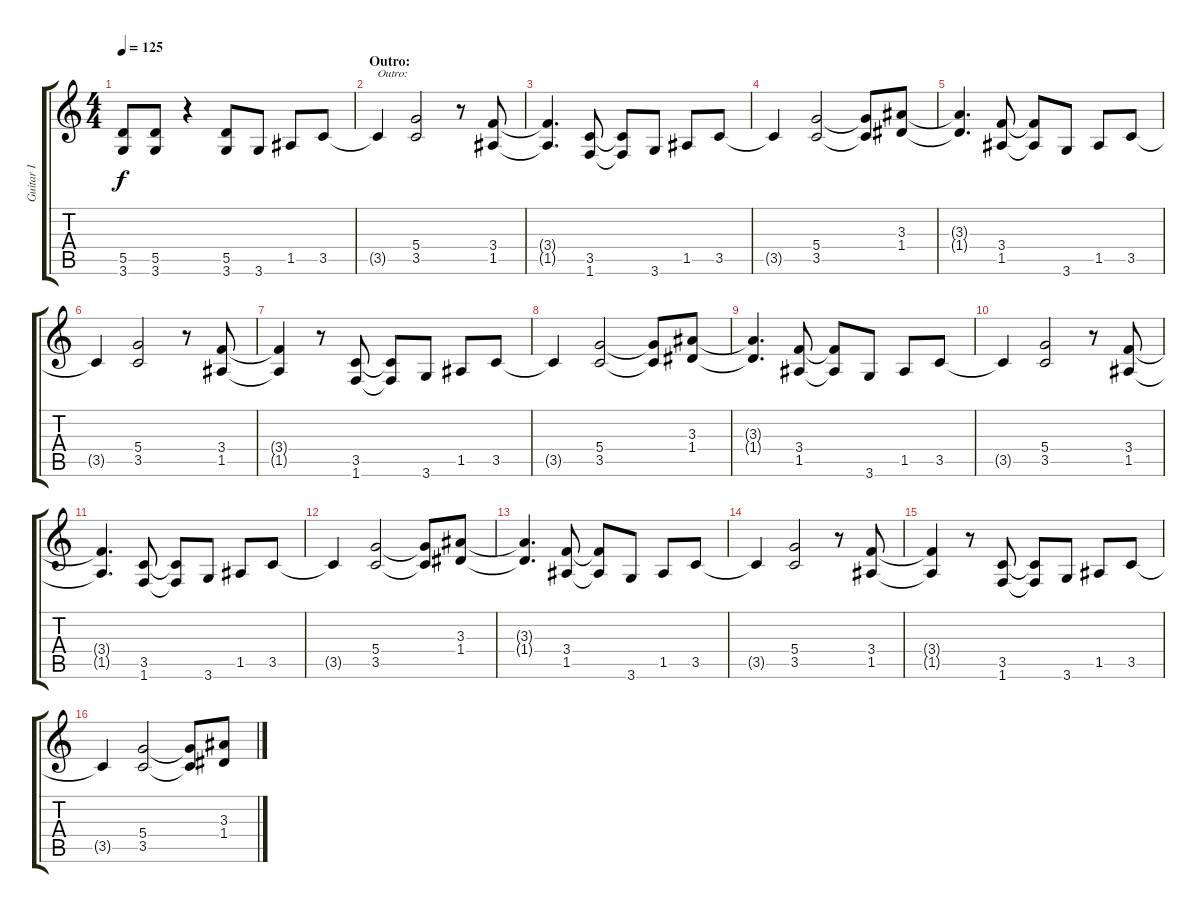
\track ("Guitar I" "Guitar I") {instrument distortionguitar}
\staff {score tabs}
\tuning (E4 B3 G3 D3 A2 E2) {hide}
\ts (4 4)
\tempo 125
\clef g2
\ks c
(5.5 3.6).8{dy f} (5.5 3.6).8 r.4 (5.5 3.6).8 3.6.8 1.5.8 3.5.8 |
\section ("" "Outro:")
3.5{t}.4{txt "Outro:"} (5.4 3.5).2 r.8 (3.4 1.5).8 |
(3.4{t} 1.5{t}).4{d} (3.5 1.6).8 (3.5{t} 1.6{t}).8 3.6.8 1.5.8 3.5.8 |
3.5{t}.4 (5.4 3.5).2 (5.4{t} 3.5{t}).8 (3.3 1.4).8 |
(3.3{t} 1.4{t}).4{d} (3.4 1.5).8 (3.4{t} 1.5{t}).8 3.6.8 1.5.8 3.5.8 |
3.5{t}.4 (5.4 3.5).2 r.8 (3.4 1.5).8 |
(3.4{t} 1.5{t}).4 r.8 (3.5 1.6).8 (3.5{t} 1.6{t}).8 3.6.8 1.5.8 3.5.8 |
3.5{t}.4 (5.4 3.5).2 (5.4{t} 3.5{t}).8 (3.3 1.4).8 |
(3.3{t} 1.4{t}).4{d} (3.4 1.5).8 (3.4{t} 1.5{t}).8 3.6.8 1.5.8 3.5.8 |
3.5{t}.4 (5.4 3.5).2 r.8 (3.4 1.5).8 |
(3.4{t} 1.5{t}).4{d} (3.5 1.6).8 (3.5{t} 1.6{t}).8 3.6.8 1.5.8 3.5.8 |
3.5{t}.4 (5.4 3.5).2 (5.4{t} 3.5{t}).8 (3.3 1.4).8 |
(3.3{t} 1.4{t}).4{d} (3.4 1.5).8 (3.4{t} 1.5{t}).8 3.6.8 1.5.8 3.5.8 |
3.5{t}.4 (5.4 3.5).2 r.8 (3.4 1.5).8 |
(3.4{t} 1.5{t}).4 r.8 (3.5 1.6).8 (3.5{t} 1.6{t}).8 3.6.8 1.5.8 3.5.8 |
3.5{t}.4 (5.4 3.5).2 (5.4{t} 3.5{t}).8 (3.3 1.4).8
